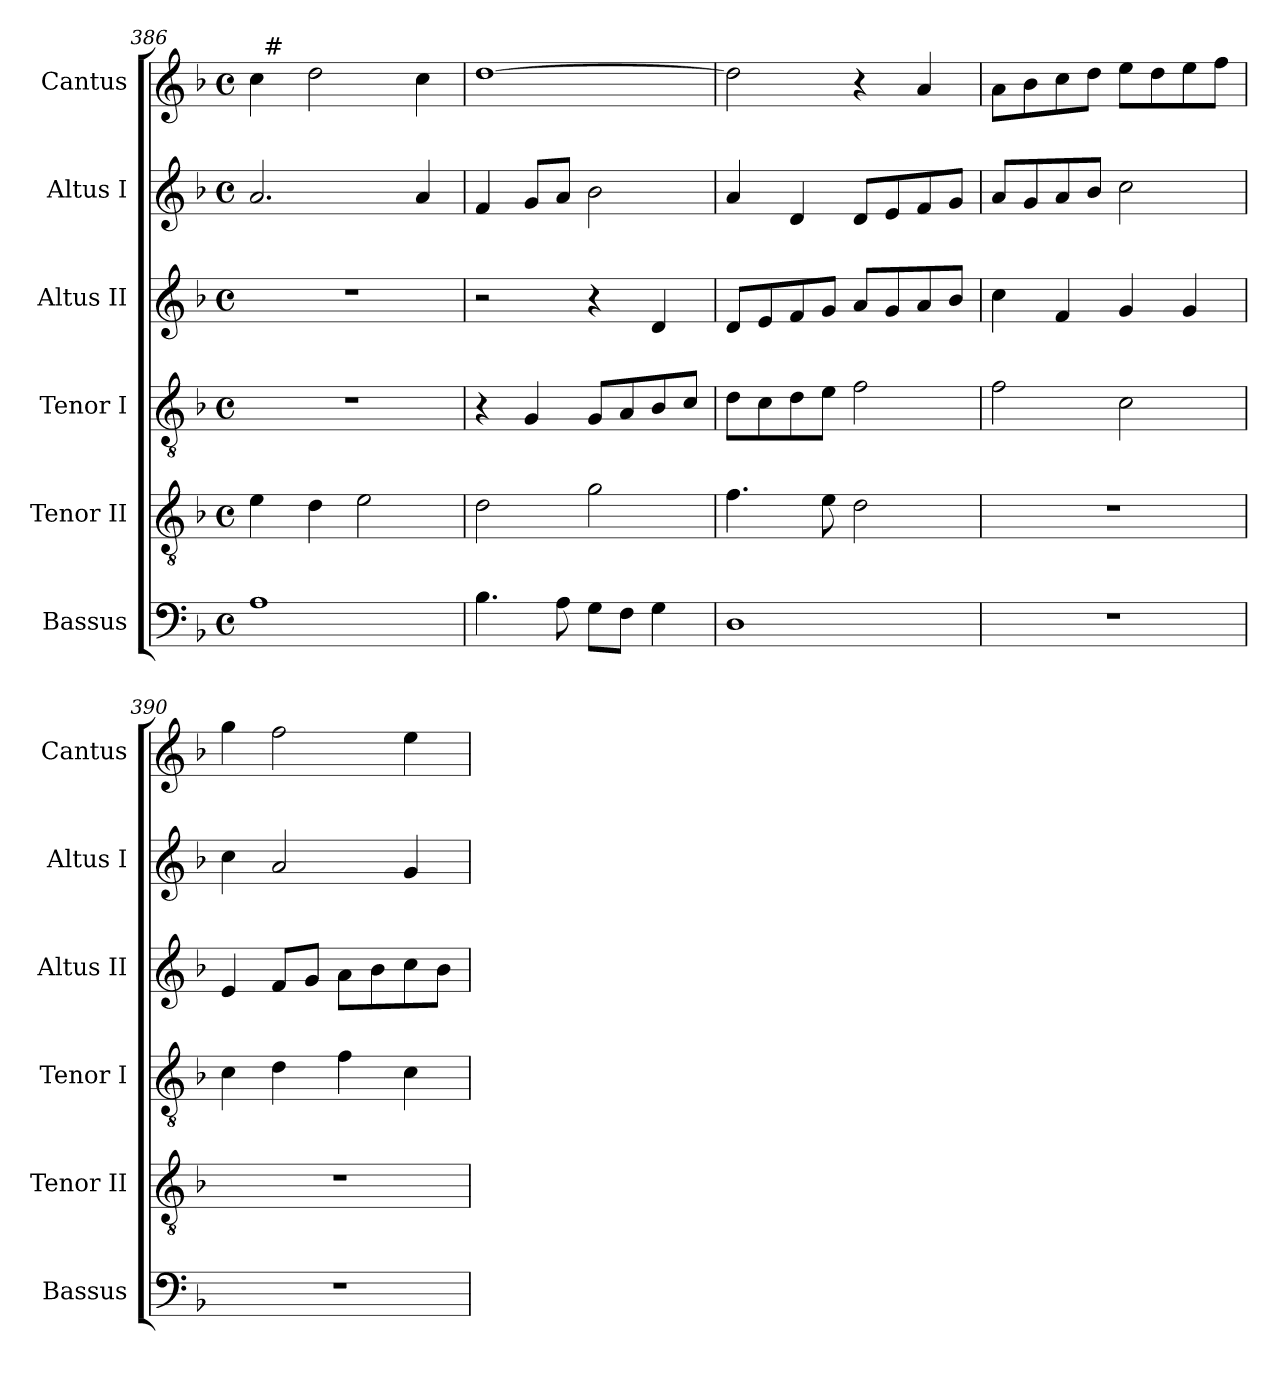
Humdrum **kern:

**kern	**kern	**kern	**kern	**kern	**kern
*part6	*part5	*part4	*part3	*part2	*part1
*staff6	*staff5	*staff4	*staff3	*staff2	*staff1
*I"Bassus	*I"Tenor II	*I"Tenor I	*I"Altus II	*I"Altus I	*I"Cantus
*I'Bassus	*I'Tenor II	*I'Tenor I	*I'Altus II	*I'Altus I	*I'Cantus
*clefF4	*clefGv2	*clefGv2	*clefG2	*clefG2	*clefG2
*k[b-]	*k[b-]	*k[b-]	*k[b-]	*k[b-]	*k[b-]
*F:	*F:	*F:	*F:	*F:	*F:
*M4/4	*M4/4	*M4/4	*M4/4	*M4/4	*M4/4
*met(c)	*met(c)	*met(c)	*met(c)	*met(c)	*met(c)
=386	=386	=386	=386	=386	=386
*	*	*	*	*	*^
1A	4e\	1r	1r	2.a/	4cc\	32ryy
!	!	!	!	!	!	!LO:TX:a:t=#
.	.	.	.	.	.	2ryy
.	4d\	.	.	.	2dd\	.
.	2e\	.	.	.	.	.
.	.	.	.	.	.	4...ryy
.	.	.	.	4a/	4cc\	.
*	*	*	*	*	*v	*v
=387	=387	=387	=387	=387	=387
4.B-\	2d\	4r	2r	4f/	[>1dd
.	.	4G/	.	8g/L	.
8A\	.	.	.	8a/J	.
8G\L	2g\	8G/L	4r	2b-\	.
8F\J	.	8A/	.	.	.
4G\	.	8B-/	4d/	.	.
.	.	8c/J	.	.	.
=388	=388	=388	=388	=388	=388
1D	4.f\	8d\L	8d/L	4a/	2dd\]
.	.	8c\	8e/	.	.
.	.	8d\	8f/	4d/	.
.	8e\	8e\J	8g/J	.	.
.	2d\	2f\	8a/L	8d/L	4r
.	.	.	8g/	8e/	.
.	.	.	8a/	8f/	4a/
.	.	.	8b-/J	8g/J	.
=389	=389	=389	=389	=389	=389
1r	1r	2f\	4cc\	8a/L	8a\L
.	.	.	.	8g/	8b-\
.	.	.	4f/	8a/	8cc\
.	.	.	.	8b-/J	8dd\J
.	.	2c\	4g/	2cc\	8ee\L
.	.	.	.	.	8dd\
.	.	.	4g/	.	8ee\
.	.	.	.	.	8ff\J
=390	=390	=390	=390	=390	=390
1r	1r	4c\	4e/	4cc\	4gg\
.	.	4d\	8f/L	2a/	2ff\
.	.	.	8g/J	.	.
.	.	4f\	8a\L	.	.
.	.	.	8b-\	.	.
.	.	4c\	8cc\	4g/	4ee\
.	.	.	8b-\J	.	.
=	=	=	=	=	=
*-	*-	*-	*-	*-	*-
